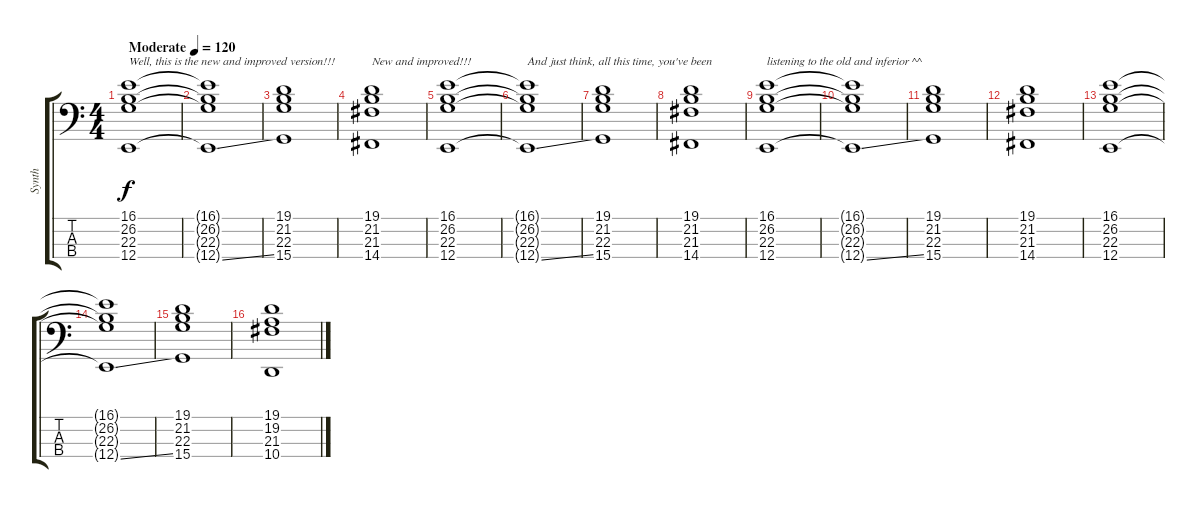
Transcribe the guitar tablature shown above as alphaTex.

\track ("Synth" "Synth") {instrument stringensemble1}
\staff {score tabs}
\tuning (G2 D2 A1 E1) {hide}
\ts (4 4)
\tempo (120 "Moderate")
\clef f4
\ks c
(16.1 26.2 22.3 12.4).1{txt "Well, this is the new and improved version!!!" dy f instrument stringensemble1} |
(16.1{t} 26.2{t} 22.3{t} 12.4{ss t}).1 |
(19.1 21.2 22.3 15.4).1 |
(19.1 21.2 21.3 14.4).1{txt "New and improved!!!"} |
(16.1 26.2 22.3 12.4).1 |
(16.1{t} 26.2{t} 22.3{t} 12.4{ss t}).1{txt "And just think, all this time, you've been "} |
(19.1 21.2 22.3 15.4).1 |
(19.1 21.2 21.3 14.4).1 |
(16.1 26.2 22.3 12.4).1{txt "listening to the old and inferior ^^"} |
(16.1{t} 26.2{t} 22.3{t} 12.4{ss t}).1 |
(19.1 21.2 22.3 15.4).1 |
(19.1 21.2 21.3 14.4).1 |
(16.1 26.2 22.3 12.4).1 |
(16.1{t} 26.2{t} 22.3{t} 12.4{ss t}).1 |
(19.1 21.2 22.3 15.4).1 |
(19.1 19.2 21.3 10.4).1
